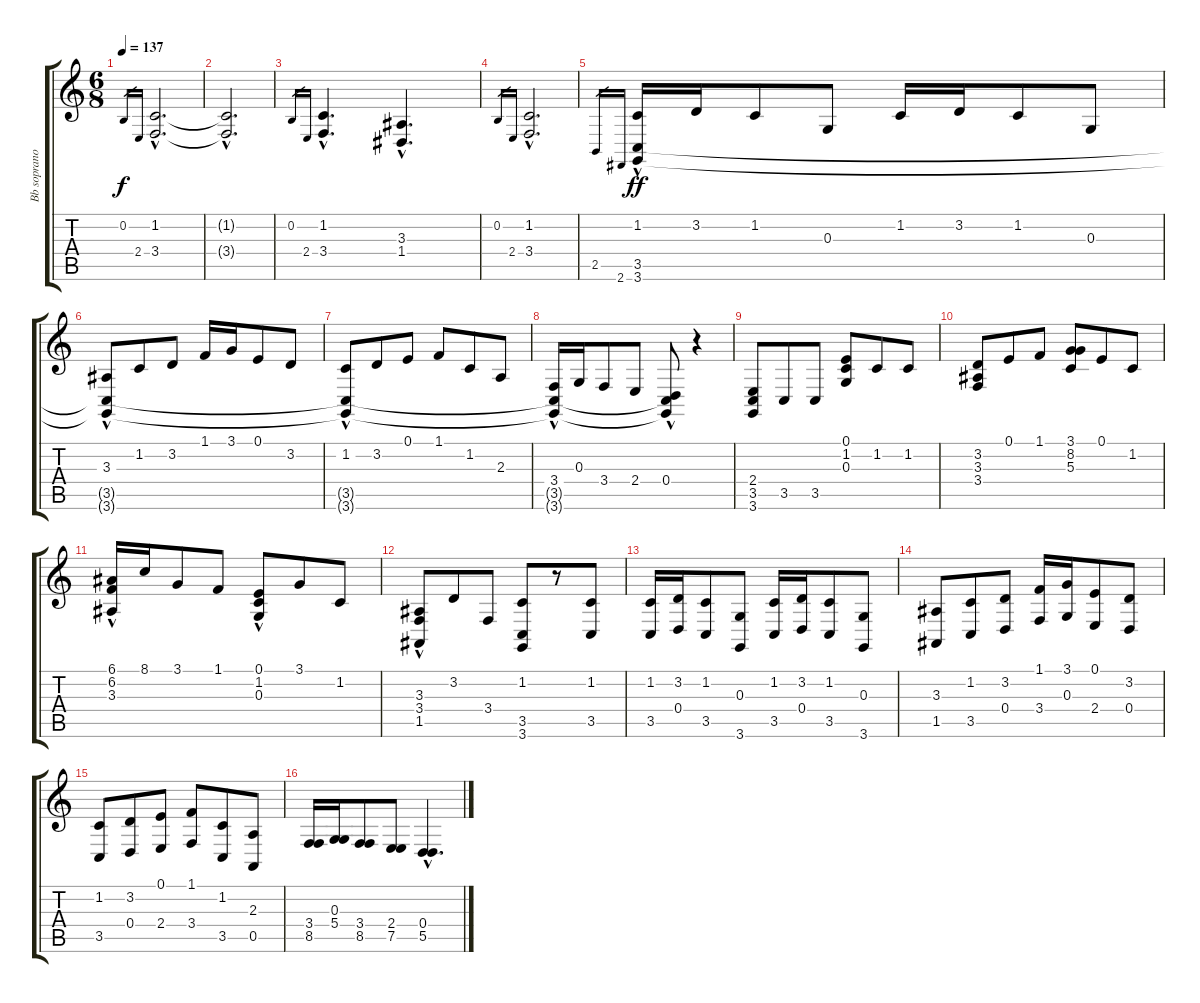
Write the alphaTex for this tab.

\track ("Bb soprano clarinet" "Bb soprano") {instrument clarinet}
\staff {score tabs}
\tuning (E4 B3 G3 D3 A2 E2) {hide}
\ts (6 8)
\tempo 137
\clef g2
\ks c
0.2.16{gr dy f} 2.4.16{gr} (1.2{hac} 3.4{hac}).2{d} |
(1.2{hac t} 3.4{hac t}).2{d} |
0.2.16{gr} 2.4.16{gr} (1.2{hac} 3.4{hac}).4{d} (3.3{hac} 1.4{hac}).4{d} |
0.2.16{gr} 2.4.16{gr} (1.2{hac} 3.4{hac}).2{d} |
2.5.16{gr} 2.6.16{gr} (1.2 3.5{hac} 3.6{hac}).16{dy ff} 3.2.16 1.2.8 0.3.8 1.2.16 3.2.16 1.2.8 0.3.8 |
(3.3 3.5{hac t} 3.6{hac t}).8 1.2.8 3.2.8 1.1.16 3.1.16 0.1.8 3.2.8 |
(1.2 3.5{hac t} 3.6{hac t}).8 3.2.8 0.1.8 1.1.8 1.2.8 2.3.8 |
(3.4 3.5{hac t} 3.6{hac t}).16 0.3.16 3.4.8 2.4.8 (0.4{hac} 3.5{t} 3.6{t}).8 r.4 |
(2.4 3.5 3.6).8 3.5.8 3.5.8 (0.1 1.2 0.3).8 1.2.8 1.2.8 |
(3.2 3.3 3.4).8 0.1.8 1.1.8 (3.1 8.2 5.3).8 0.1.8 1.2.8 |
(6.1 6.2{hac} 3.3{hac}).16 8.1.16 3.1.8 1.1.8 (0.1 1.2{hac} 0.3{hac}).8 3.1.8 1.2.8 |
(3.3 3.4{hac} 1.5{hac}).8 3.2.8 3.4.8 (1.2 3.5 3.6).8 r.8 (1.2 3.5).8 |
(1.2 3.5).16 (3.2 0.4).16 (1.2 3.5).8 (0.3 3.6).8 (1.2 3.5).16 (3.2 0.4).16 (1.2 3.5).8 (0.3 3.6).8 |
(3.3 1.5).8 (1.2 3.5).8 (3.2 0.4).8 (1.1 3.4).16 (3.1 0.3).16 (0.1 2.4).8 (3.2 0.4).8 |
(1.2 3.5).8 (3.2 0.4).8 (0.1 2.4).8 (1.1 3.4).8 (1.2 3.5).8 (2.3 0.5).8 |
(3.4 8.5).16 (0.3 5.4).16 (3.4 8.5).8 (2.4 7.5).8 (0.4{hac} 5.5{hac}).4{d}
